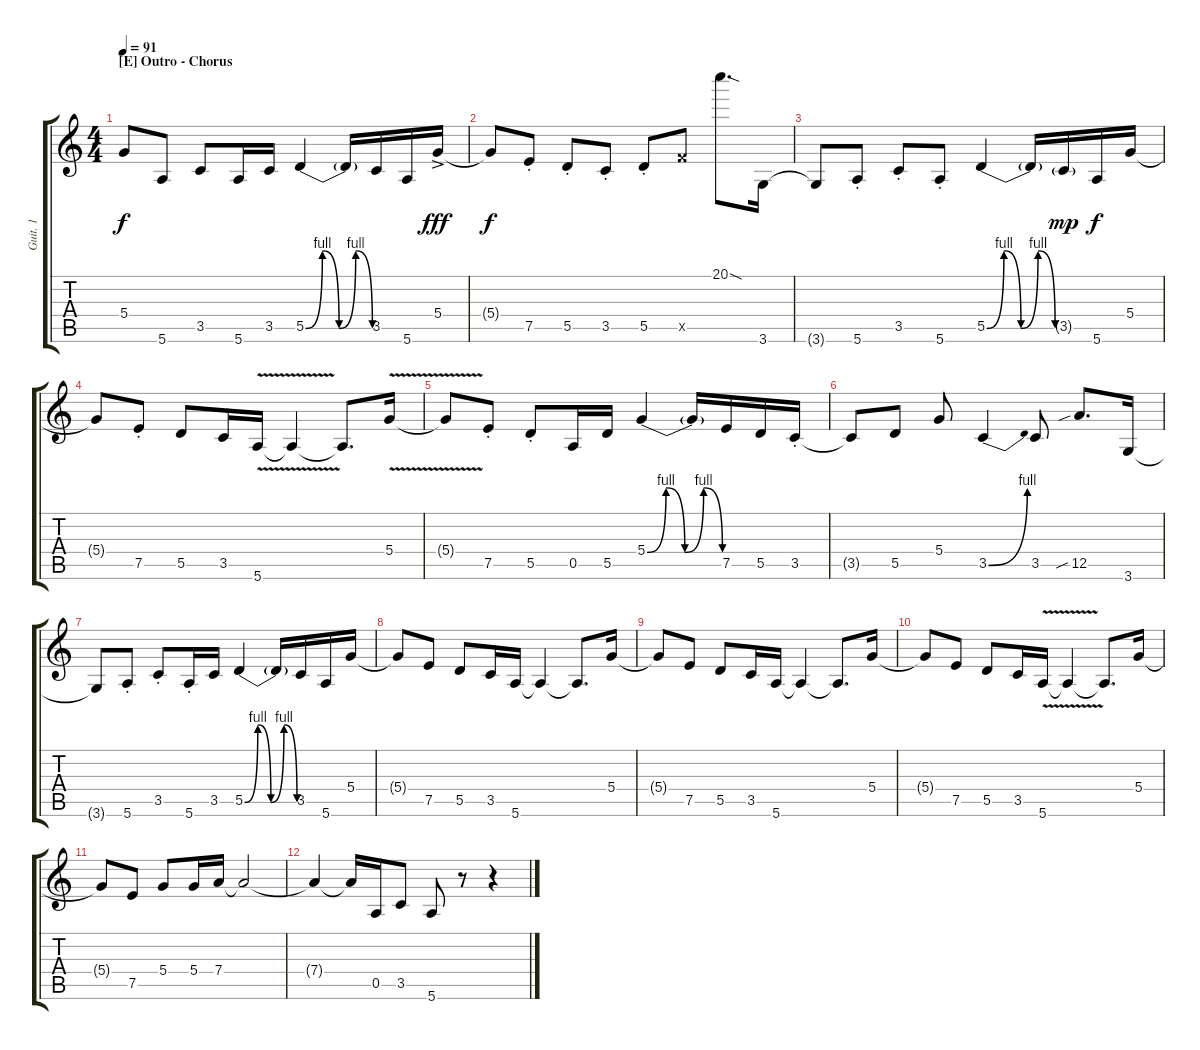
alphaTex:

\track ("Guit. 1" "Guit. 1") {instrument distortionguitar}
\staff {score tabs}
\tuning (E4 B3 G3 D3 A2 E2) {hide}
\ts (4 4)
\section ("" "[E] Outro - Chorus")
\tempo 91
\clef g2
\ks c
5.4{t}.8{dy f} 5.6.8 3.5.8 5.6.16 3.5.16 5.5{be (custom 0 0 15 4 30 0 45 4 60 0)}.4 5.5{t}.16 3.5.16 5.6.16 5.4{ac}.16{dy fff} |
5.4{t}.8{dy f} 7.5{st}.8 5.5{st}.8 3.5{st}.8 5.5{st}.8 8.5{x}.8 20.1{sod}.8{d} 3.6.16 |
3.6{t}.8 5.6{st}.8 3.5{st}.8 5.6{st}.8 5.5{be (custom 0 0 15 4 30 0 45 4 60 0)}.4 5.5{t}.16 3.5{g}.16{dy mp} 5.6.16{dy f} 5.4.16 |
5.4{t}.8 7.5{st}.8 5.5.8 3.5.16 5.6{v}.16 5.6{t}.4 5.6{t}.8{d} 5.4{v}.16 |
5.4{t}.8 7.5{st}.8 5.5{st}.8 0.5.16 5.5.16 5.4{be (custom 0 0 15 4 30 0 45 4 60 0)}.4 5.4{t}.16 7.5.16 5.5.16 3.5{st}.16 |
3.5{t}.8 5.5.8 5.4.8 3.5{be (bend 0 0 60 4)}.4 3.5.8 12.5{sib}.8{d} 3.6.16 |
3.6{t}.8 5.6{st}.8 3.5{st}.8 5.6{st}.16 3.5.16 5.5{be (custom 0 0 15 4 30 0 45 4 60 0)}.4 5.5{t}.16 3.5.16 5.6.16 5.4.16 |
5.4{t}.8 7.5.8 5.5.8 3.5.16 5.6.16 5.6{t}.4 5.6{t}.8{d} 5.4.16 |
5.4{t}.8 7.5.8 5.5.8 3.5.16 5.6.16 5.6{t}.4 5.6{t}.8{d} 5.4.16 |
5.4{t}.8 7.5.8 5.5.8 3.5.16 5.6{v}.16 5.6{t}.4 5.6{t}.8{d} 5.4.16 |
5.4{t}.8 7.5.8 5.4.8 5.4.16 7.4.16 7.4{t}.2 |
7.4{t}.4 7.4{t}.16 0.5.16 3.5.8 5.6.8 r.8 r.4
